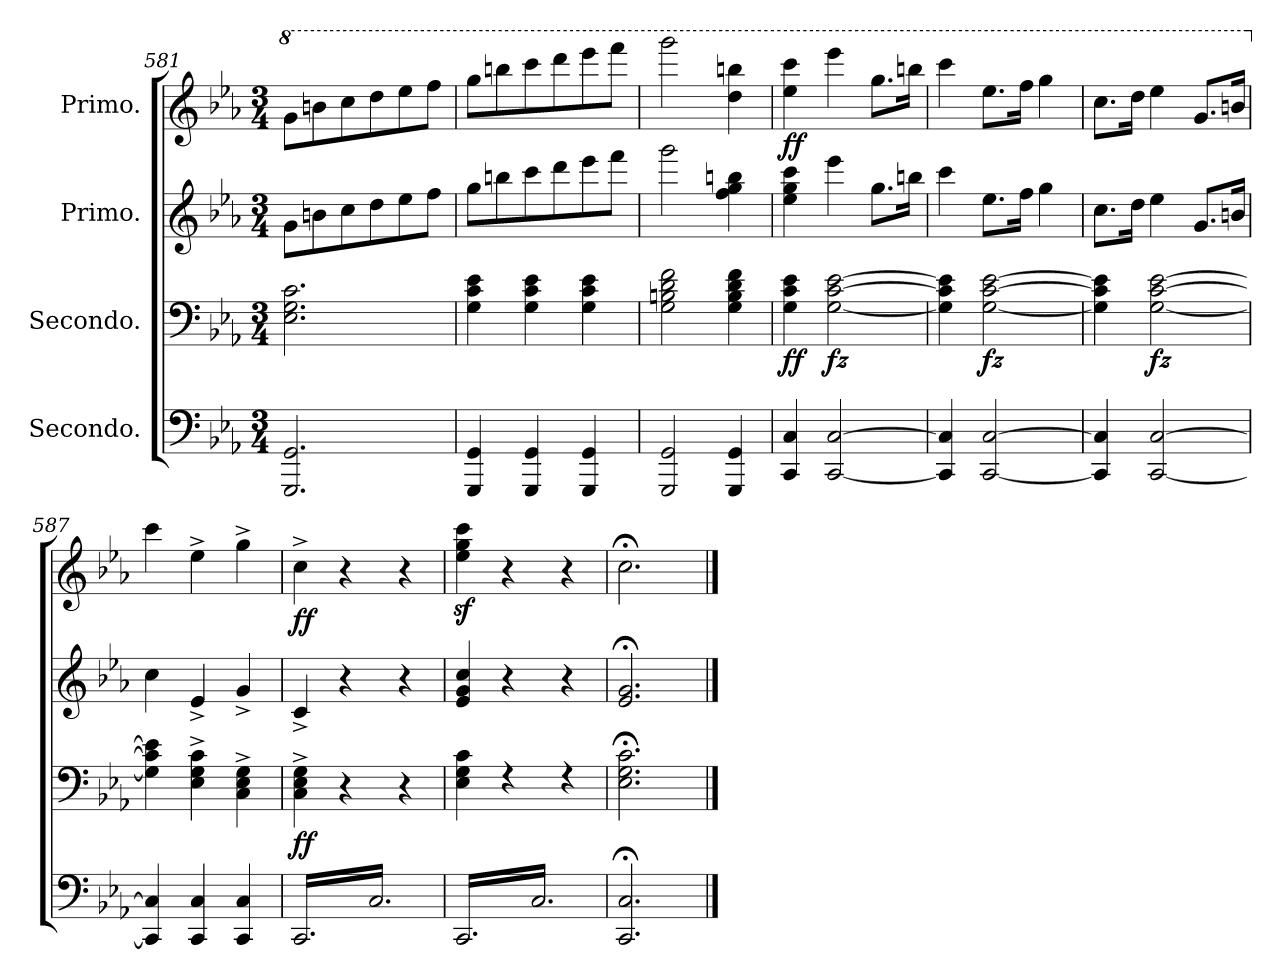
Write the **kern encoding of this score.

**kern	**kern	**dynam	**kern	**kern	**dynam
*part4	*part3	*part3	*part2	*part1	*part1
*staff4	*staff3	*staff3	*staff2	*staff1	*staff1
*I"Secondo.	*I"Secondo.	*	*I"Primo.	*I"Primo.	*
*clefF4	*clefF4	*	*clefG2	*clefG2	*
*k[b-e-a-]	*k[b-e-a-]	*	*k[b-e-a-]	*k[b-e-a-]	*
*M3/4	*M3/4	*	*M3/4	*M3/4	*
*	*	*	*	*8va	*
=581	=581	=581	=581	=581	=581
2.GGG/ 2.GG/	2.E-\ 2.G\ 2.c\	.	8g\L	8gg\L	.
.	.	.	8bn\	8bbn\	.
.	.	.	8cc\	8ccc\	.
.	.	.	8dd\	8ddd\	.
.	.	.	8ee-\	8eee-\	.
.	.	.	8ff\J	8fff\J	.
=582	=582	=582	=582	=582	=582
4GGG/ 4GG/	4G\ 4c\ 4e-\	.	8gg\L	8ggg\L	.
.	.	.	8bbn\	8bbbn\	.
4GGG/ 4GG/	4G\ 4c\ 4e-\	.	8ccc\	8cccc\	.
.	.	.	8ddd\	8dddd\	.
4GGG/ 4GG/	4G\ 4c\ 4e-\	.	8eee-\	8eeee-\	.
.	.	.	8fff\J	8ffff\J	.
=583	=583	=583	=583	=583	=583
2GGG/ 2GG/	2G\ 2Bn\ 2d\ 2f\	.	2ggg\	2gggg\	.
4GGG/ 4GG/	4G\ 4B\ 4d\ 4f\	.	4ff\ 4gg\ 4bbn\	4ddd\ 4bbbn\	.
=584	=584	=584	=584	=584	=584
4CC/ 4C/	4G\ 4c\ 4e-\	ff	4ee-\ 4gg\ 4ccc\	4eee-\ 4cccc\	ff
[2CC/ [2C/	[2G\ [2c\ [2e-\	fz	4eee-\	4eeee-\	.
.	.	.	8.gg\L	8.ggg\L	.
.	.	.	16bbn\Jk	16bbbn\Jk	.
=585	=585	=585	=585	=585	=585
4CC]/ 4C]/	4G]\ 4c]\ 4e-]\	.	4ccc\	4cccc\	.
[2CC/ [2C/	[2G\ [2c\ [2e-\	fz	8.ee-\L	8.eee-\L	.
.	.	.	16ff\Jk	16fff\Jk	.
.	.	.	4gg\	4ggg\	.
=586	=586	=586	=586	=586	=586
4CC]/ 4C]/	4G]\ 4c]\ 4e-]\	.	8.cc\L	8.ccc\L	.
.	.	.	16dd\Jk	16ddd\Jk	.
[2CC/ [2C/	[2G\ [2c\ [2e-\	fz	4ee-\	4eee-\	.
.	.	.	8.g/L	8.gg/L	.
.	.	.	16bn/Jk	16bbn/Jk	.
=587	=587	=587	=587	=587	=587
*	*	*	*	*X8va	*
4CC]/ 4C]/	4G]\ 4c]\ 4e-]\	.	4cc\	4ccc\	.
4CC/ 4C/	4E-^\ 4G^\ 4c^\	.	4e-^>/	4ee-^\	.
4CC/ 4C/	4C^\ 4E-^\ 4G^\	.	4g^>/	4gg^\	.
=588	=588	=588	=588	=588	=588
*tremolo	*	*	*	*	*
16CC/LL	4C^\ 4E-^\ 4G^\	ff	4c^>/	4cc^\	ff
16C/	.	.	.	.	.
16CC/	.	.	.	.	.
16C/	.	.	.	.	.
16CC/	4r	.	4r	4r	.
16C/	.	.	.	.	.
16CC/	.	.	.	.	.
16C/	.	.	.	.	.
16CC/	4r	.	4r	4r	.
16C/	.	.	.	.	.
16CC/	.	.	.	.	.
16C/JJ	.	.	.	.	.
=589	=589	=589	=589	=589	=589
16CC/LL	4E-\ 4G\ 4c\	.	4e-/ 4g/ 4cc/	4ee-z\ 4ggz\ 4cccz\	.
16C/	.	.	.	.	.
16CC/	.	.	.	.	.
16C/	.	.	.	.	.
16CC/	4rF	.	4r	4r	.
16C/	.	.	.	.	.
16CC/	.	.	.	.	.
16C/	.	.	.	.	.
16CC/	4rF	.	4r	4r	.
16C/	.	.	.	.	.
16CC/	.	.	.	.	.
16C/JJ	.	.	.	.	.
*Xtremolo	*	*	*	*	*
=590	=590	=590	=590	=590	=590
2.CC;</ 2.C;</	2.E-;<\ 2.G;<\ 2.c;<\	.	2.e-;</ 2.g;</	2.cc;<\	.
.	.	.	.	.	.
.	.	.	.	.	.
.	.	.	.	.	.
.	.	.	.	.	.
.	.	.	.	.	.
==	==	==	==	==	==
*-	*-	*-	*-	*-	*-
